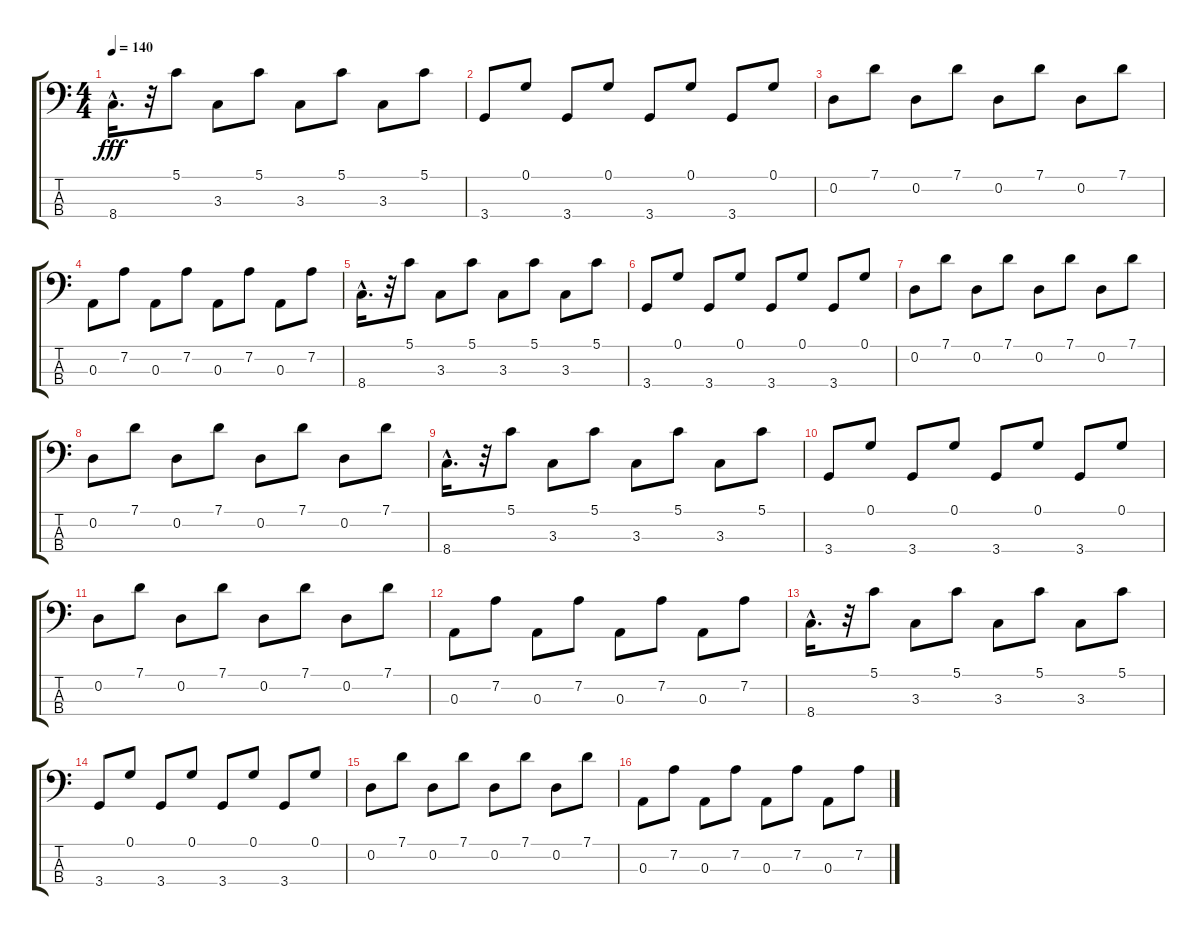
\track "" {instrument slapbass1}
\staff {score tabs}
\tuning (G2 D2 A1 E1) {hide}
\ts (4 4)
\tempo 140
\clef f4
\ks c
8.4{hac}.16{d dy fff} r.32 5.1.8 3.3.8 5.1.8 3.3.8 5.1.8 3.3.8 5.1.8 |
3.4.8 0.1.8 3.4.8 0.1.8 3.4.8 0.1.8 3.4.8 0.1.8 |
0.2.8 7.1.8 0.2.8 7.1.8 0.2.8 7.1.8 0.2.8 7.1.8 |
0.3.8 7.2.8 0.3.8 7.2.8 0.3.8 7.2.8 0.3.8 7.2.8 |
8.4{hac}.16{d} r.32 5.1.8 3.3.8 5.1.8 3.3.8 5.1.8 3.3.8 5.1.8 |
3.4.8 0.1.8 3.4.8 0.1.8 3.4.8 0.1.8 3.4.8 0.1.8 |
0.2.8 7.1.8 0.2.8 7.1.8 0.2.8 7.1.8 0.2.8 7.1.8 |
0.2.8 7.1.8 0.2.8 7.1.8 0.2.8 7.1.8 0.2.8 7.1.8 |
8.4{hac}.16{d} r.32 5.1.8 3.3.8 5.1.8 3.3.8 5.1.8 3.3.8 5.1.8 |
3.4.8 0.1.8 3.4.8 0.1.8 3.4.8 0.1.8 3.4.8 0.1.8 |
0.2.8 7.1.8 0.2.8 7.1.8 0.2.8 7.1.8 0.2.8 7.1.8 |
0.3.8 7.2.8 0.3.8 7.2.8 0.3.8 7.2.8 0.3.8 7.2.8 |
8.4{hac}.16{d} r.32 5.1.8 3.3.8 5.1.8 3.3.8 5.1.8 3.3.8 5.1.8 |
3.4.8 0.1.8 3.4.8 0.1.8 3.4.8 0.1.8 3.4.8 0.1.8 |
0.2.8 7.1.8 0.2.8 7.1.8 0.2.8 7.1.8 0.2.8 7.1.8 |
0.3.8 7.2.8 0.3.8 7.2.8 0.3.8 7.2.8 0.3.8 7.2.8
